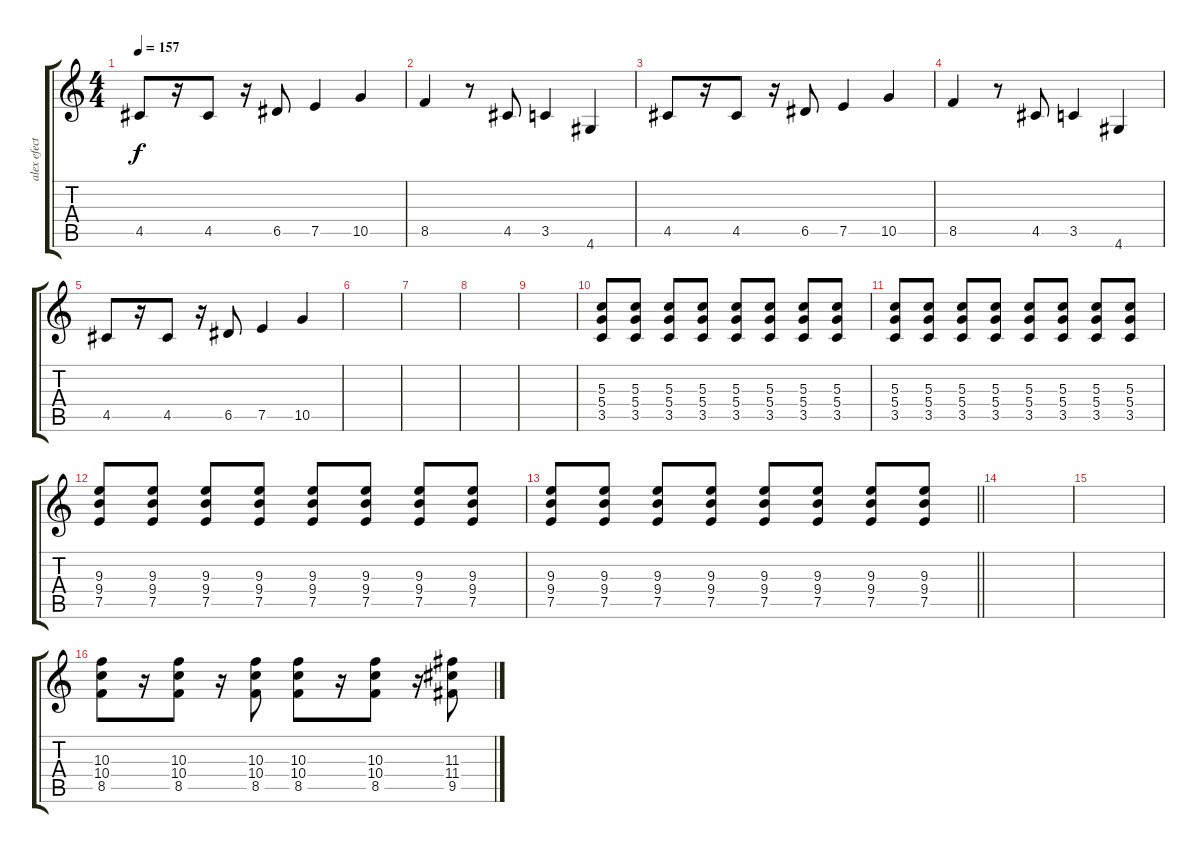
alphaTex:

\track ("alex efecto" "alex efect") {instrument overdrivenguitar}
\staff {score tabs}
\tuning (E4 B3 G3 D3 A2 E2) {hide}
\ts (4 4)
\tempo 157
\clef g2
\ks c
4.5.8{dy f} r.16 4.5.8 r.16 6.5.8 7.5.4 10.5.4 |
8.5.4 r.8 4.5.8 3.5.4 4.6.4 |
4.5.8 r.16 4.5.8 r.16 6.5.8 7.5.4 10.5.4 |
8.5.4 r.8 4.5.8 3.5.4 4.6.4 |
4.5.8 r.16 4.5.8 r.16 6.5.8 7.5.4 10.5.4 |
|
|
|
|
(5.3 5.4 3.5).8 (5.3 5.4 3.5).8 (5.3 5.4 3.5).8 (5.3 5.4 3.5).8 (5.3 5.4 3.5).8 (5.3 5.4 3.5).8 (5.3 5.4 3.5).8 (5.3 5.4 3.5).8 |
(5.3 5.4 3.5).8 (5.3 5.4 3.5).8 (5.3 5.4 3.5).8 (5.3 5.4 3.5).8 (5.3 5.4 3.5).8 (5.3 5.4 3.5).8 (5.3 5.4 3.5).8 (5.3 5.4 3.5).8 |
(9.3 9.4 7.5).8 (9.3 9.4 7.5).8 (9.3 9.4 7.5).8 (9.3 9.4 7.5).8 (9.3 9.4 7.5).8 (9.3 9.4 7.5).8 (9.3 9.4 7.5).8 (9.3 9.4 7.5).8 |
\barLineRight lightlight
(9.3 9.4 7.5).8 (9.3 9.4 7.5).8 (9.3 9.4 7.5).8 (9.3 9.4 7.5).8 (9.3 9.4 7.5).8 (9.3 9.4 7.5).8 (9.3 9.4 7.5).8 (9.3 9.4 7.5).8 |
|
|
(10.3 10.4 8.5).8 r.16 (10.3 10.4 8.5).8 r.16 (10.3 10.4 8.5).8 (10.3 10.4 8.5).8 r.16 (10.3 10.4 8.5).8 r.16 (11.3 11.4 9.5).8
